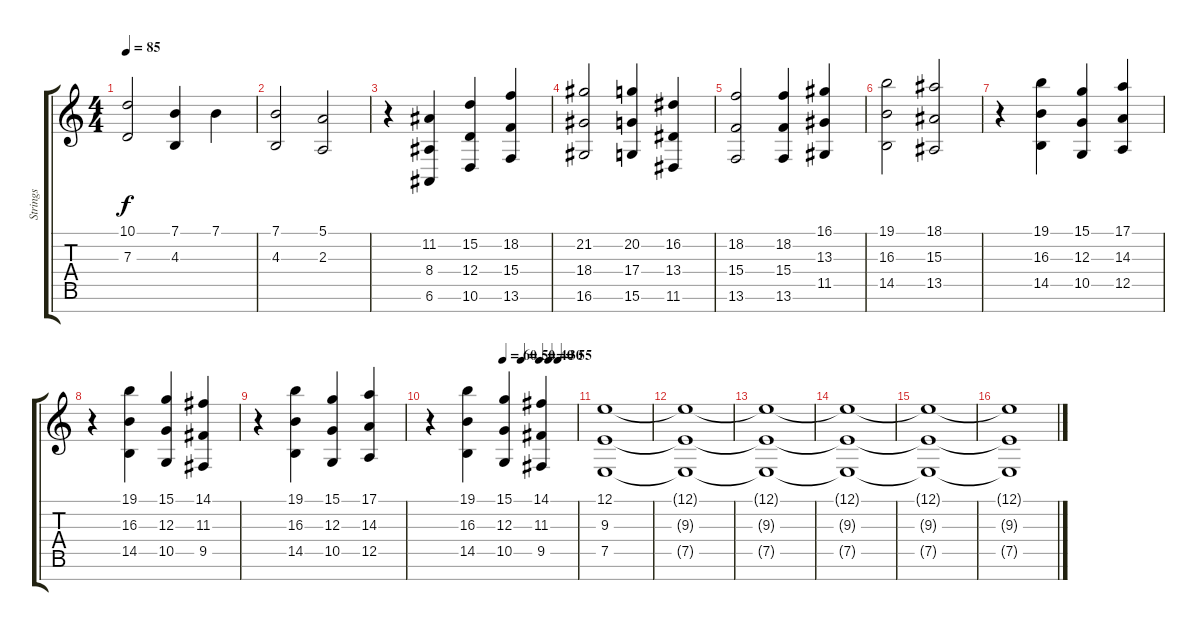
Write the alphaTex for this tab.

\track ("Strings" "Strings") {instrument stringensemble1}
\staff {score tabs}
\tuning (E4 B3 G3 D3 A2 E2 B1) {hide}
\ts (4 4)
\tempo 85
\clef g2
\ks c
(10.1 7.3).2{dy f} (7.1 4.3).4 7.1.4 |
(7.1 4.3).2 (5.1 2.3).2 |
r.4 (11.2 8.4 6.6).4 (15.2 12.4 10.6).4 (18.2 15.4 13.6).4 |
(21.2 18.4 16.6).2 (20.2 17.4 15.6).4 (16.2 13.4 11.6).4 |
(18.2 15.4 13.6).2 (18.2 15.4 13.6).4 (16.1 13.3 11.5).4 |
(19.1 16.3 14.5).2 (18.1 15.3 13.5).2 |
r.4 (19.1 16.3 14.5).4 (15.1 12.3 10.5).4 (17.1 14.3 12.5).4 |
r.4 (19.1 16.3 14.5).4 (15.1 12.3 10.5).4 (14.1 11.3 9.5).4 |
r.4 (19.1 16.3 14.5).4 (15.1 12.3 10.5).4 (17.1 14.3 12.5).4 |
\tempo (60 0.5)
\tempo (50 0.625)
\tempo (40 0.75)
\tempo (30 0.8125)
\tempo (55 0.875)
r.4 (19.1 16.3 14.5).4 (15.1 12.3 10.5).4 (14.1 11.3 9.5).4 |
(12.1 9.3 7.5).1 |
(12.1{t} 9.3{t} 7.5{t}).1 |
(12.1{t} 9.3{t} 7.5{t}).1 |
(12.1{t} 9.3{t} 7.5{t}).1 |
(12.1{t} 9.3{t} 7.5{t}).1 |
(12.1{t} 9.3{t} 7.5{t}).1
